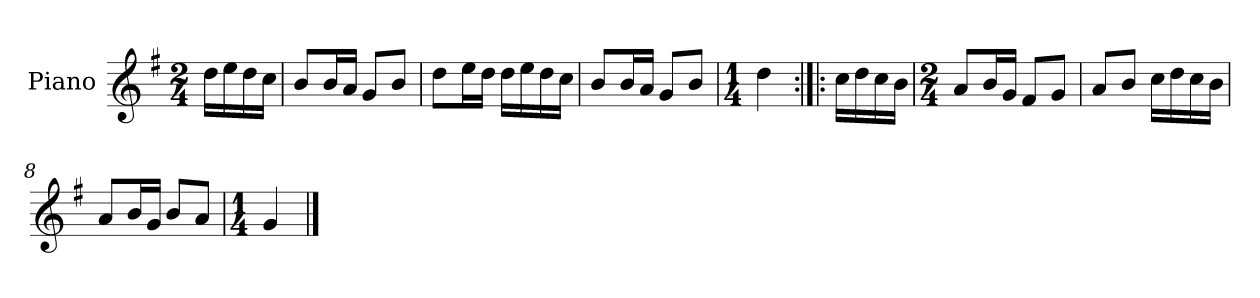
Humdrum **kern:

**kern
*part1
*staff1
*I"Piano
*I'Pno.
*clefG2
*k[f#]
*M2/4
=
16dd\LL
16ee\
16dd\
16cc\JJ
=1
8b/L
16b/L
16a/JJ
8g/L
8b/J
=2
8dd\L
16ee\L
16dd\JJ
16dd\LL
16ee\
16dd\
16cc\JJ
=3
8b/L
16b/L
16a/JJ
8g/L
8b/J
=4
*M1/4
4dd\
=5:|!|:
16cc\LL
16dd\
16cc\
16b\JJ
=6
*M2/4
8a/L
16b/L
16g/JJ
8f#/L
8g/J
=7
8a/L
8b/J
16cc\LL
16dd\
16cc\
16b\JJ
!!LO:LB:g=z
=8
8a/L
16b/L
16g/JJ
8b/L
8a/J
=9
*M1/4
4g/
==
*-
